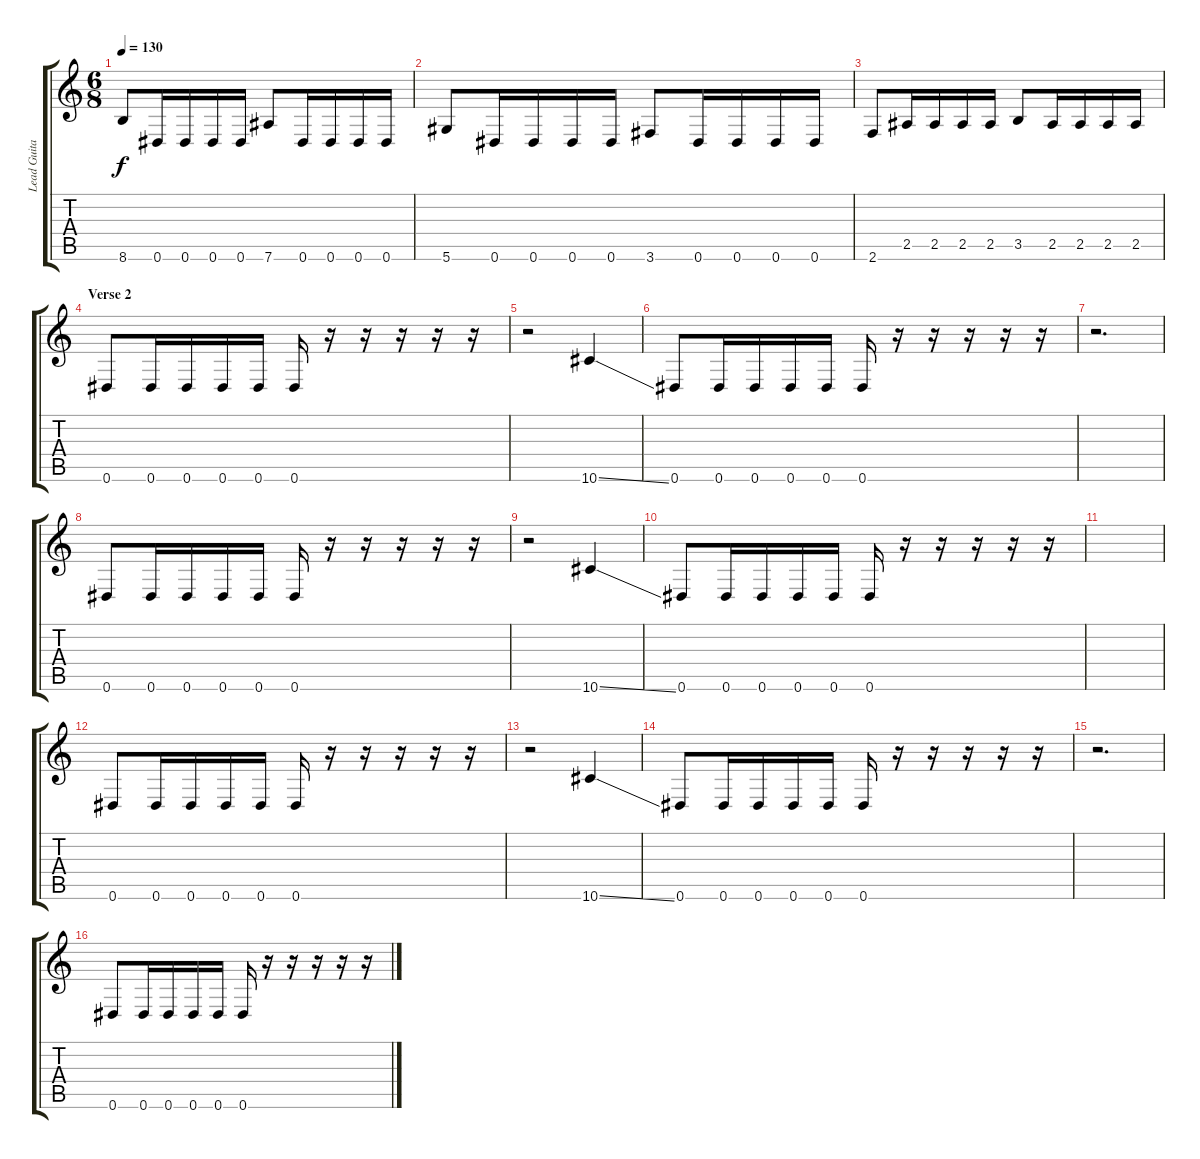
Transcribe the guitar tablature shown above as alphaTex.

\track ("Lead Guitar (Right)" "Lead Guita") {instrument distortionguitar}
\staff {score tabs}
\tuning (Eb4 Bb3 Gb3 Db3 Ab2 Eb2) {hide}
\ts (6 8)
\tempo 130
\clef g2
\ks c
8.6.8{dy f} 0.6.16 0.6.16 0.6.16 0.6.16 7.6.8 0.6.16 0.6.16 0.6.16 0.6.16 |
5.6.8 0.6.16 0.6.16 0.6.16 0.6.16 3.6.8 0.6.16 0.6.16 0.6.16 0.6.16 |
2.6.8 2.5.16 2.5.16 2.5.16 2.5.16 3.5.8 2.5.16 2.5.16 2.5.16 2.5.16 |
\section ("" "Verse 2")
0.6.8 0.6.16 0.6.16 0.6.16 0.6.16 0.6.16 r.16 r.16 r.16 r.16 r.16 |
r.2 10.6{ss}.4 |
0.6.8 0.6.16 0.6.16 0.6.16 0.6.16 0.6.16 r.16 r.16 r.16 r.16 r.16 |
r.2{d} |
0.6.8 0.6.16 0.6.16 0.6.16 0.6.16 0.6.16 r.16 r.16 r.16 r.16 r.16 |
r.2 10.6{ss}.4 |
0.6.8 0.6.16 0.6.16 0.6.16 0.6.16 0.6.16 r.16 r.16 r.16 r.16 r.16 |
|
0.6.8 0.6.16 0.6.16 0.6.16 0.6.16 0.6.16 r.16 r.16 r.16 r.16 r.16 |
r.2 10.6{ss}.4 |
0.6.8 0.6.16 0.6.16 0.6.16 0.6.16 0.6.16 r.16 r.16 r.16 r.16 r.16 |
r.2{d} |
0.6.8 0.6.16 0.6.16 0.6.16 0.6.16 0.6.16 r.16 r.16 r.16 r.16 r.16
